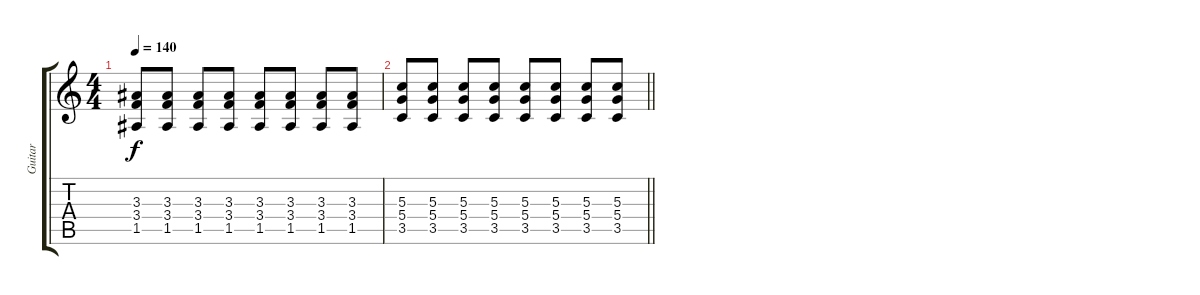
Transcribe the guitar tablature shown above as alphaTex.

\track ("Guitar" "Guitar") {instrument distortionguitar}
\staff {score tabs}
\tuning (E4 B3 G3 D3 A2 D2) {hide}
\ts (4 4)
\tempo 140
\clef g2
\ks c
(3.3 3.4 1.5).8{dy f} (3.3 3.4 1.5).8 (3.3 3.4 1.5).8 (3.3 3.4 1.5).8 (3.3 3.4 1.5).8 (3.3 3.4 1.5).8 (3.3 3.4 1.5).8 (3.3 3.4 1.5).8 |
\barLineRight lightlight
(5.3 5.4 3.5).8 (5.3 5.4 3.5).8 (5.3 5.4 3.5).8 (5.3 5.4 3.5).8 (5.3 5.4 3.5).8 (5.3 5.4 3.5).8 (5.3 5.4 3.5).8 (5.3 5.4 3.5).8
